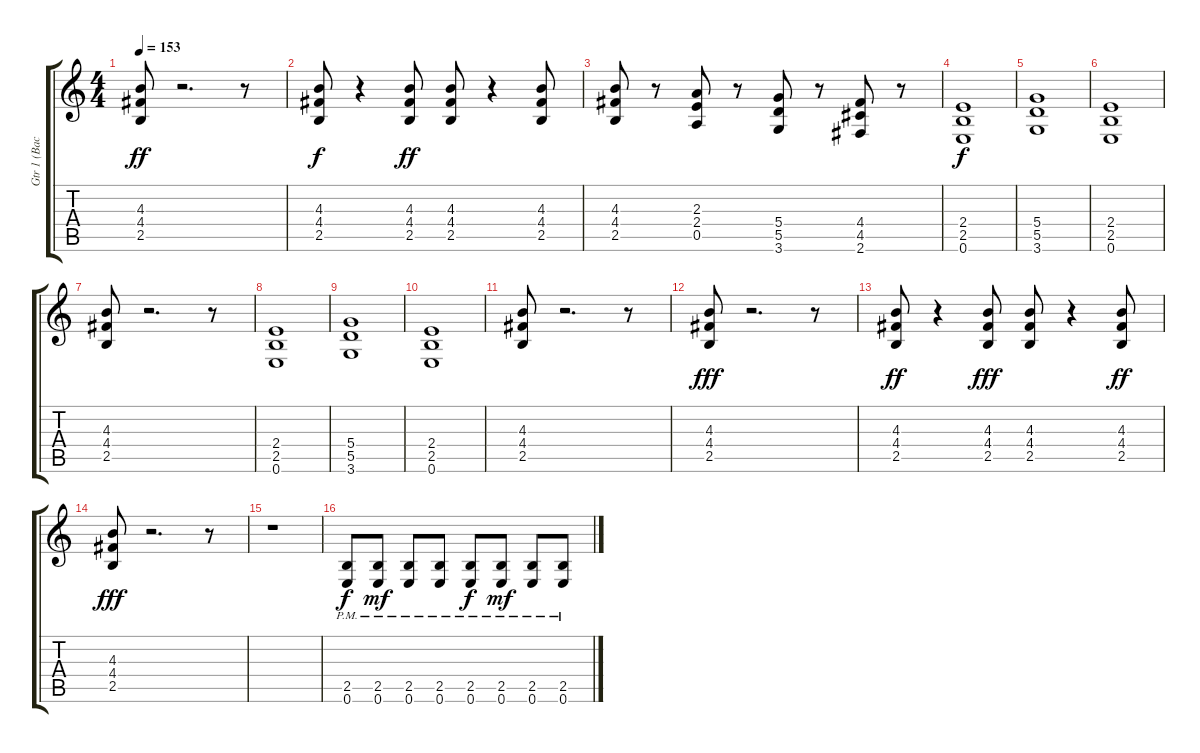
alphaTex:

\track ("Gtr 1 (Back)" "Gtr 1 (Bac") {instrument distortionguitar}
\staff {score tabs}
\tuning (E4 B3 G3 D3 A2 E2) {hide}
\ts (4 4)
\tempo 153
\clef g2
\ks c
(4.3 4.4 2.5).8{dy ff} r.2{d} r.8 |
(4.3 4.4 2.5).8{dy f} r.4 (4.3 4.4 2.5).8{dy ff} (4.3 4.4 2.5).8 r.4 (4.3 4.4 2.5).8 |
(4.3 4.4 2.5).8 r.8 (2.3 2.4 0.5).8 r.8 (5.4 5.5 3.6).8 r.8 (4.4 4.5 2.6).8 r.8 |
(2.4 2.5 0.6).1{dy f} |
(5.4 5.5 3.6).1 |
(2.4 2.5 0.6).1 |
(4.3 4.4 2.5).8 r.2{d} r.8 |
(2.4 2.5 0.6).1 |
(5.4 5.5 3.6).1 |
(2.4 2.5 0.6).1 |
(4.3 4.4 2.5).8 r.2{d} r.8 |
(4.3 4.4 2.5).8{dy fff} r.2{d} r.8 |
(4.3 4.4 2.5).8{dy ff} r.4 (4.3 4.4 2.5).8{dy fff} (4.3 4.4 2.5).8 r.4 (4.3 4.4 2.5).8{dy ff} |
(4.3 4.4 2.5).8{dy fff} r.2{d} r.8 |
r.1 |
(2.5{pm} 0.6{pm}).8{dy f} (2.5{pm} 0.6{pm}).8{dy mf} (2.5{pm} 0.6{pm}).8 (2.5{pm} 0.6{pm}).8 (2.5{pm} 0.6{pm}).8{dy f} (2.5{pm} 0.6{pm}).8{dy mf} (2.5{pm} 0.6{pm}).8 (2.5{pm} 0.6{pm}).8
